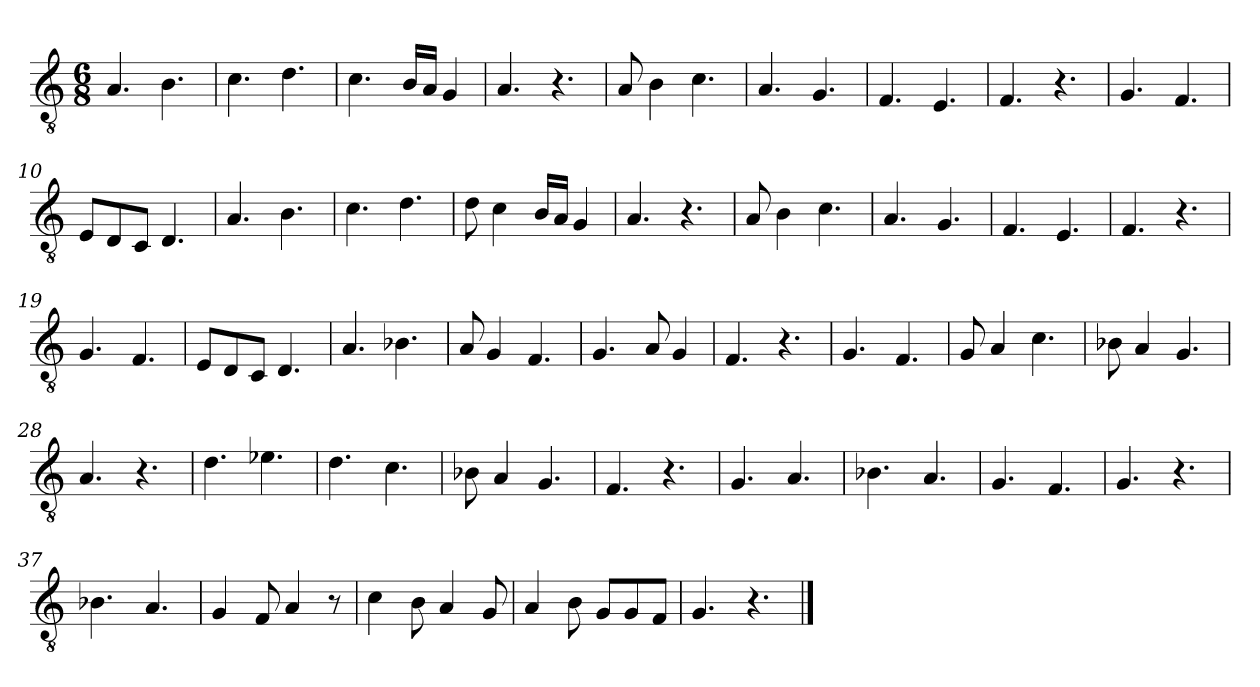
**kern
*part1
*staff1
*clefGv2
*k[]
*C:
*M6/8
=1
4.A/
4.B\
=2
4.c\
4.d\
=3
4.c\
16B/LL
16A/JJ
4G/
=4
4.A/
4.r
=5
8A/
4B\
4.c\
=6
4.A/
4.G/
=7
4.F/
4.E/
=8
4.F/
4.r
!!LO:LB:g=z
=9
4.G/
4.F/
=10
8E/L
8D/
8C/J
4.D/
=11
4.A/
4.B\
=12
4.c\
4.d\
=13
8d\
4c\
16B/LL
16A/JJ
4G/
=14
4.A/
4.r
=15
8A/
4B\
4.c\
=16
4.A/
4.G/
!!LO:LB:g=z
=17
4.F/
4.E/
=18
4.F/
4.r
=19
4.G/
4.F/
=20
8E/L
8D/
8C/J
4.D/
=21
4.A/
4.B-X\
=22
8A/
4G/
4.F/
=23
4.G/
8A/
4G/
=24
4.F/
4.r
=25
4.G/
4.F/
!!LO:LB:g=z
=26
8G/
4A/
4.c\
=27
8B-X\
4A/
4.G/
=28
4.A/
4.r
=29
4.d\
4.e-X\
=30
4.d\
4.c\
=31
8B-X\
4A/
4.G/
!!LO:LB:g=z
=32
4.F/
4.r
!!LO:LB:g=z
=33
4.G/
4.A/
=34
4.B-i\
4.A/
=35
4.G/
4.F/
=36
4.G/
4.r
=37
4.B-i\
4.A/
=38
4G/
8F/
4A/
8r
=39
4c\
8B\
4A/
8G/
=40
4A/
8B\
8G/L
8G/
8F/J
!!LO:LB:g=z
=41
4.G/
4.r
==
*-
